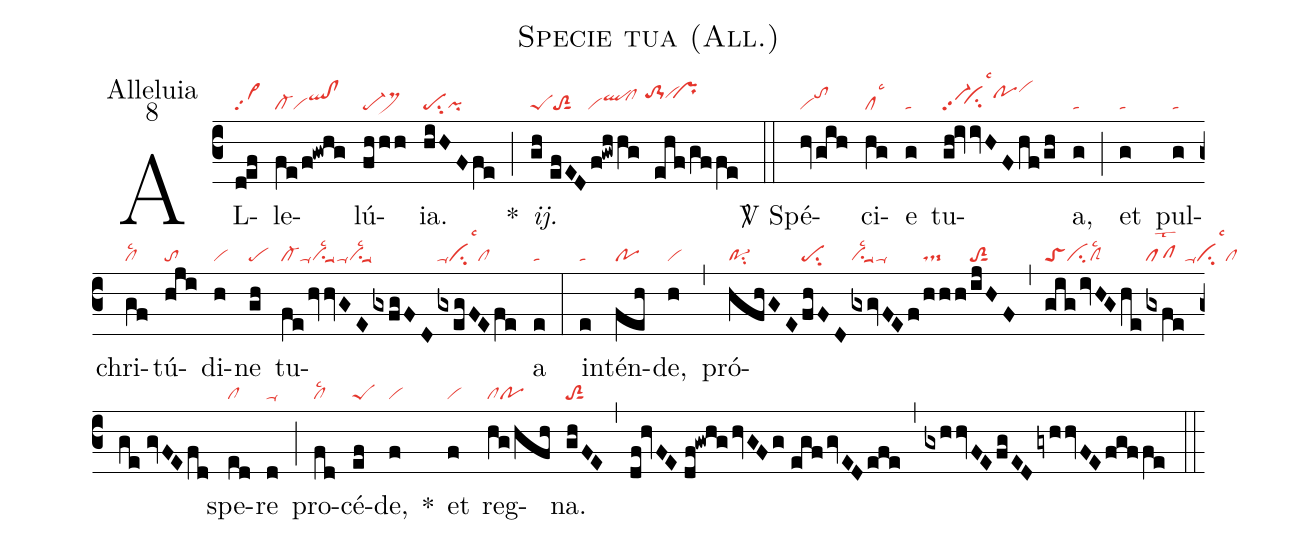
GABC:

nabc-lines:1;
name:Specie tua (All.);
office-part:Alleluia;
mode:8;
%%
(c3) AL(def|sc>)le(fe/f!gwhg|cl-viqlhi!clhi)lú(fhhh|pe-ds>hi){ia}.(hiHFfe|pesu2pi) <clear>*(;) <i>ij.</i>(gh//efEDf!gwhhg ehf/gffe|peStoS2sut1////viqlhi``clhi//to-1hjvihj``prhj) (::) <sp>V/</sp> Spé(hvgih|vitohj)ci(hg|cllsc3)e(g|ta) tu(gh!ivvHFhf/gh|vi-pp2``cihhlsc3pohjvihl)a,(g|ta) (;) et(g|ta) pul(g|ta)chri(gf|cllsc2)tú(hji|to)di(h|vi)ne(gh|pe) tu(fehvvGEgxfgFD|cl-ta-visu1suu1lsc2ta-visu1suu1lsc2|gxegFEfe|ta-cilsc3cl)a(e|ta) (:) in(e|ta)tén(feh|po)de,(h|vi) (,) pró(hfhGE|po-1su2|fhFD|pesu2|gxgvFEf|visu1suu1lsc2ta-|hhh|ts-|ijHF|toS2sut1)(,)(gigivHGhe|toSciclSlsc2|gxfe/ge//gvFEfd|pflst2//ta-cilsc3cl)spe(ed|cl)re(d|ta-) (;) pro(fd|cllsc2)cé(ef|peS)de,(f|vi) *() et(f|vi) reg(hg/hfh|clpo)na.(ghFE|toS2sut1) (,) (df!hvFE//df!gwhghvGFg//egfgvEDefe) (,) (gxhhvFEfgEDgyhhvFEfgffe) (::)
